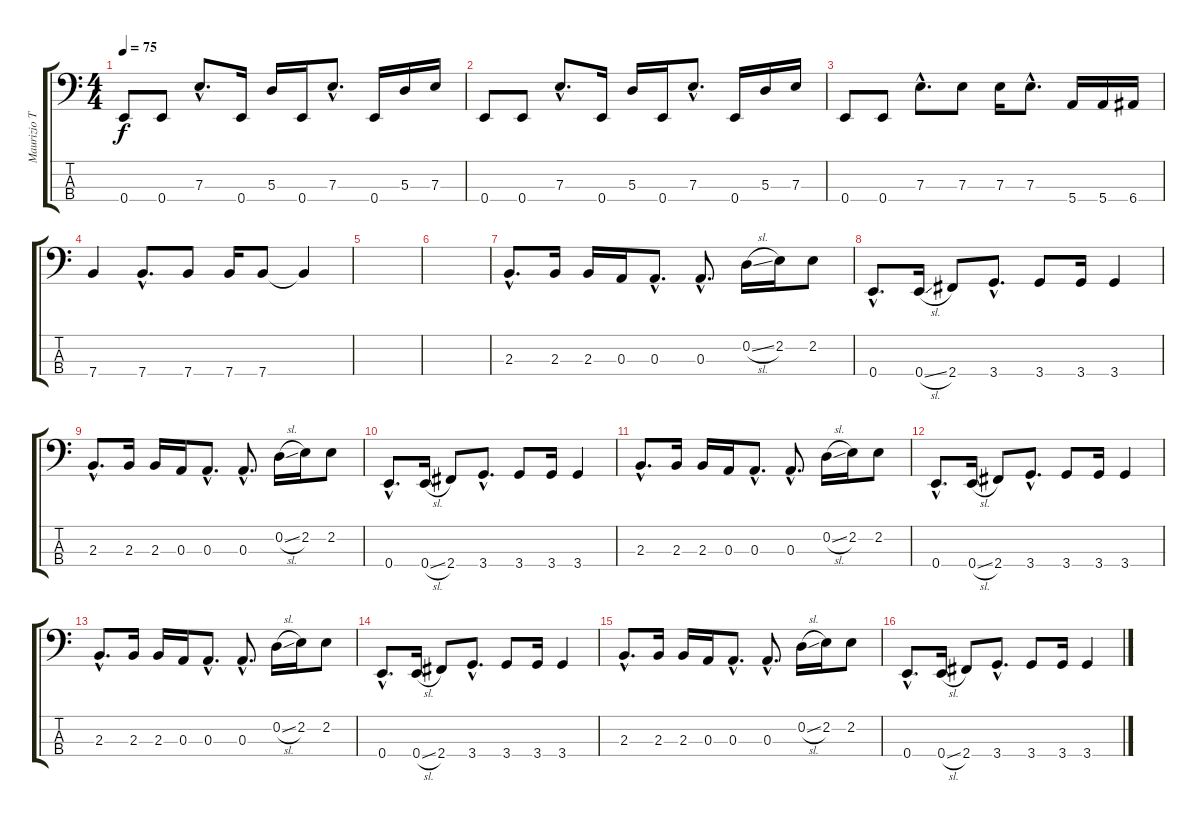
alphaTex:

\track ("Maurizio Terracina" "Maurizio T") {instrument electricbassfinger}
\staff {score tabs}
\tuning (G2 D2 A1 E1) {hide}
\ts (4 4)
\tempo 75
\clef f4
\ks c
0.4.8{dy f} 0.4.8 7.3{hac}.8{d} 0.4.16 5.3.16 0.4.16 7.3{hac}.8{d} 0.4.16 5.3.16 7.3.16 |
0.4.8 0.4.8 7.3{hac}.8{d} 0.4.16 5.3.16 0.4.16 7.3{hac}.8{d} 0.4.16 5.3.16 7.3.16 |
0.4.8 0.4.8 7.3{hac}.8{d} 7.3.8 7.3.16 7.3{hac}.8{d} 5.4.16 5.4.16 6.4.16 |
7.4.4 7.4{hac}.8{d} 7.4.8 7.4.16 7.4.8 7.4{t}.4 |
|
|
2.3{hac}.8{d} 2.3.16 2.3.16 0.3.16 0.3{hac}.8{d} 0.3{hac}.8{d} 0.2{sl}.16 2.2.16 2.2.8 |
0.4{hac}.8{d} 0.4{sl}.16 2.4.8 3.4{hac}.8{d} 3.4.8 3.4.16 3.4.4 |
2.3{hac}.8{d} 2.3.16 2.3.16 0.3.16 0.3{hac}.8{d} 0.3{hac}.8{d} 0.2{sl}.16 2.2.16 2.2.8 |
0.4{hac}.8{d} 0.4{sl}.16 2.4.8 3.4{hac}.8{d} 3.4.8 3.4.16 3.4.4 |
2.3{hac}.8{d} 2.3.16 2.3.16 0.3.16 0.3{hac}.8{d} 0.3{hac}.8{d} 0.2{sl}.16 2.2.16 2.2.8 |
0.4{hac}.8{d} 0.4{sl}.16 2.4.8 3.4{hac}.8{d} 3.4.8 3.4.16 3.4.4 |
2.3{hac}.8{d} 2.3.16 2.3.16 0.3.16 0.3{hac}.8{d} 0.3{hac}.8{d} 0.2{sl}.16 2.2.16 2.2.8 |
0.4{hac}.8{d} 0.4{sl}.16 2.4.8 3.4{hac}.8{d} 3.4.8 3.4.16 3.4.4 |
2.3{hac}.8{d} 2.3.16 2.3.16 0.3.16 0.3{hac}.8{d} 0.3{hac}.8{d} 0.2{sl}.16 2.2.16 2.2.8 |
0.4{hac}.8{d} 0.4{sl}.16 2.4.8 3.4{hac}.8{d} 3.4.8 3.4.16 3.4.4
